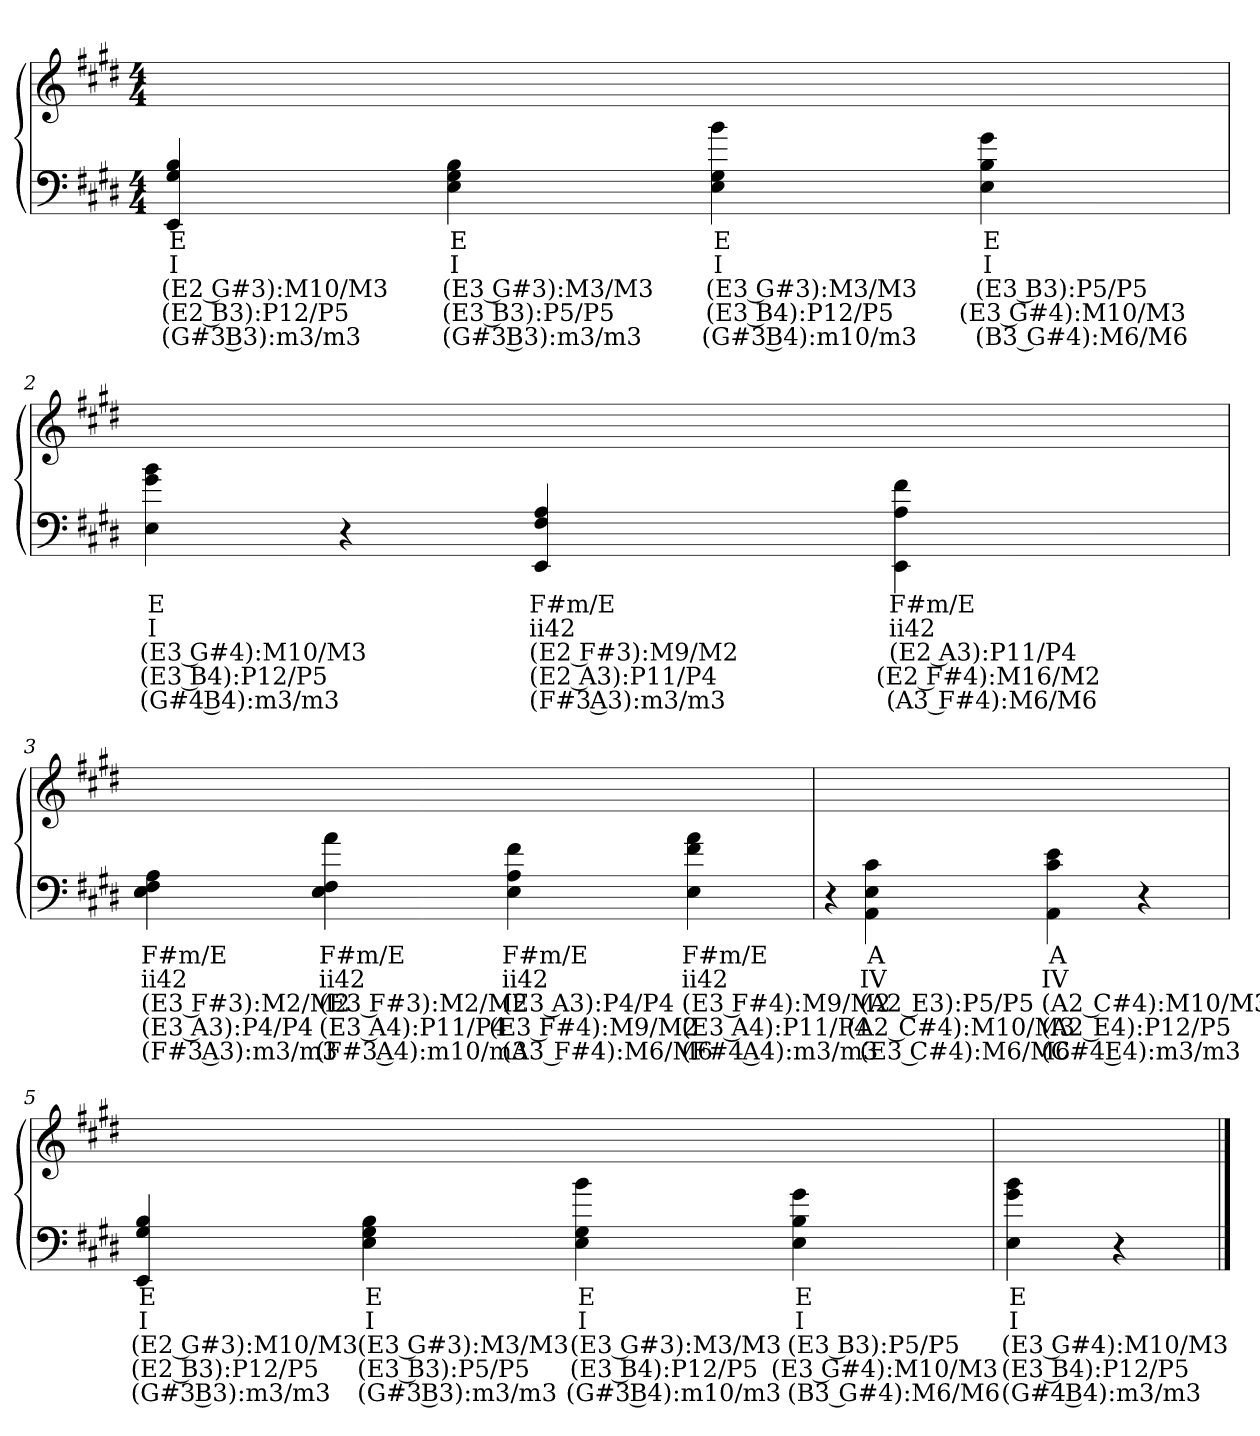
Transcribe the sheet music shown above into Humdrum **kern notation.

**kern	**text	**text	**text	**text	**text	**kern
*part2	*part2	*part2	*part2	*part2	*part2	*part1
*staff2	*staff2	*staff2	*staff2	*staff2	*staff2	*staff1
*clefF4	*	*	*	*	*	*clefG2
*k[f#c#g#d#]	*	*	*	*	*	*k[f#c#g#d#]
*E:	*	*	*	*	*	*E:
*M4/4	*	*	*	*	*	*M4/4
*MM60	*	*	*	*	*	*MM60
=1	=1	=1	=1	=1	=1	=1
4EE 4G# 4B	E	I	(E2 G#3):M10/M3	(E2 B3):P12/P5	(G#3 B3):m3/m3	1ryy
4E 4G# 4B	E	I	(E3 G#3):M3/M3	(E3 B3):P5/P5	(G#3 B3):m3/m3	.
4E 4G# 4b	E	I	(E3 G#3):M3/M3	(E3 B4):P12/P5	(G#3 B4):m10/m3	.
4E 4B 4g#	E	I	(E3 B3):P5/P5	(E3 G#4):M10/M3	(B3 G#4):M6/M6	.
=2	=2	=2	=2	=2	=2	=2
4E 4g# 4b	E	I	(E3 G#4):M10/M3	(E3 B4):P12/P5	(G#4 B4):m3/m3	1ryy
4r	.	.	.	.	.	.
4EE 4F# 4A	F#m/E	ii42	(E2 F#3):M9/M2	(E2 A3):P11/P4	(F#3 A3):m3/m3	.
4EE 4A 4f#	F#m/E	ii42	(E2 A3):P11/P4	(E2 F#4):M16/M2	(A3 F#4):M6/M6	.
=3	=3	=3	=3	=3	=3	=3
4E 4F# 4A	F#m/E	ii42	(E3 F#3):M2/M2	(E3 A3):P4/P4	(F#3 A3):m3/m3	1ryy
4E 4F# 4a	F#m/E	ii42	(E3 F#3):M2/M2	(E3 A4):P11/P4	(F#3 A4):m10/m3	.
4E 4A 4f#	F#m/E	ii42	(E3 A3):P4/P4	(E3 F#4):M9/M2	(A3 F#4):M6/M6	.
4E 4f# 4a	F#m/E	ii42	(E3 F#4):M9/M2	(E3 A4):P11/P4	(F#4 A4):m3/m3	.
=4	=4	=4	=4	=4	=4	=4
4r	.	.	.	.	.	1ryy
4AA 4E 4c#	A	IV	(A2 E3):P5/P5	(A2 C#4):M10/M3	(E3 C#4):M6/M6	.
4AA 4c# 4e	A	IV	(A2 C#4):M10/M3	(A2 E4):P12/P5	(C#4 E4):m3/m3	.
4r	.	.	.	.	.	.
=5	=5	=5	=5	=5	=5	=5
4EE 4G# 4B	E	I	(E2 G#3):M10/M3	(E2 B3):P12/P5	(G#3 B3):m3/m3	1ryy
4E 4G# 4B	E	I	(E3 G#3):M3/M3	(E3 B3):P5/P5	(G#3 B3):m3/m3	.
4E 4G# 4b	E	I	(E3 G#3):M3/M3	(E3 B4):P12/P5	(G#3 B4):m10/m3	.
4E 4B 4g#	E	I	(E3 B3):P5/P5	(E3 G#4):M10/M3	(B3 G#4):M6/M6	.
=6	=6	=6	=6	=6	=6	=6
4E 4g# 4b	E	I	(E3 G#4):M10/M3	(E3 B4):P12/P5	(G#4 B4):m3/m3	2ryy
4r	.	.	.	.	.	.
==	==	==	==	==	==	==
*-	*-	*-	*-	*-	*-	*-
